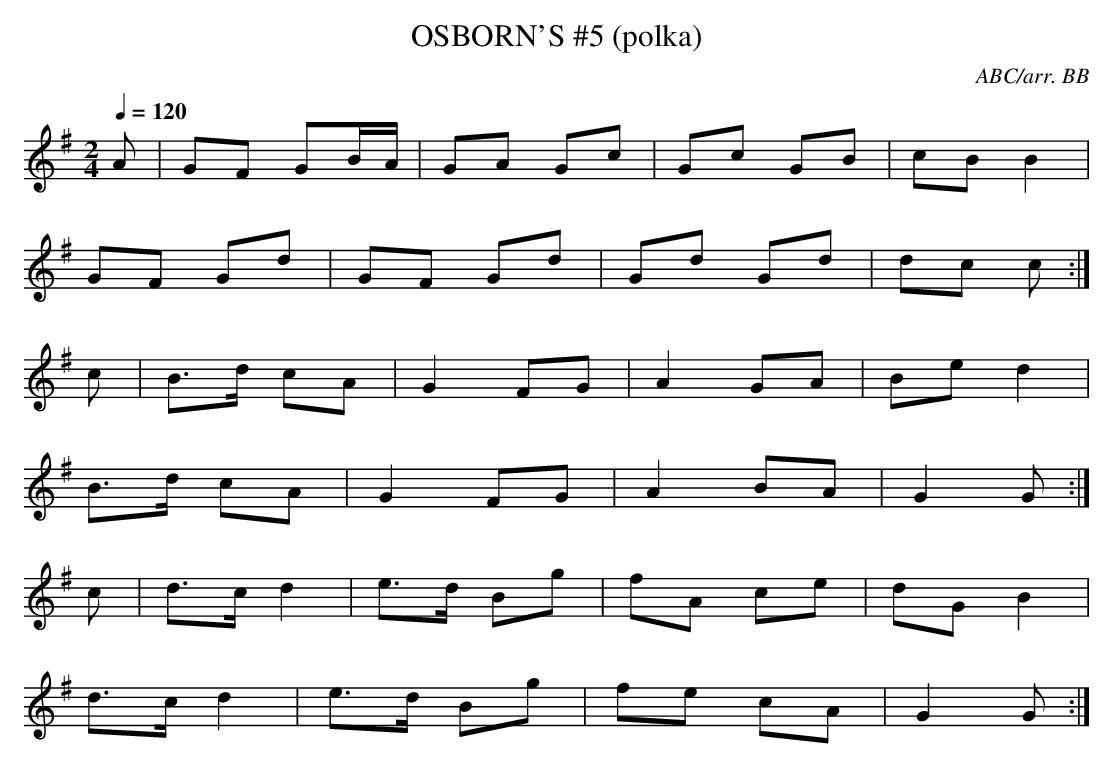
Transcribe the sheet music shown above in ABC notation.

X:1
T:OSBORN'S #5 (polka)
C:ABC/arr. BB
L:1/8
M:2/4
Q:1/4=120
K:G
A|GF GB/A/|GA Gc|Gc GB|cB B2|
GF Gd|GF Gd|Gd Gd|dc c :|
c|B>d cA|G2 FG|A2 GA|Be d2|
B>d cA|G2 FG|A2 BA|G2 G :|
c|d>c d2|e>d Bg|fA ce|dG B2|
d>c d2|e>d Bg|fe cA|G2 G :|
